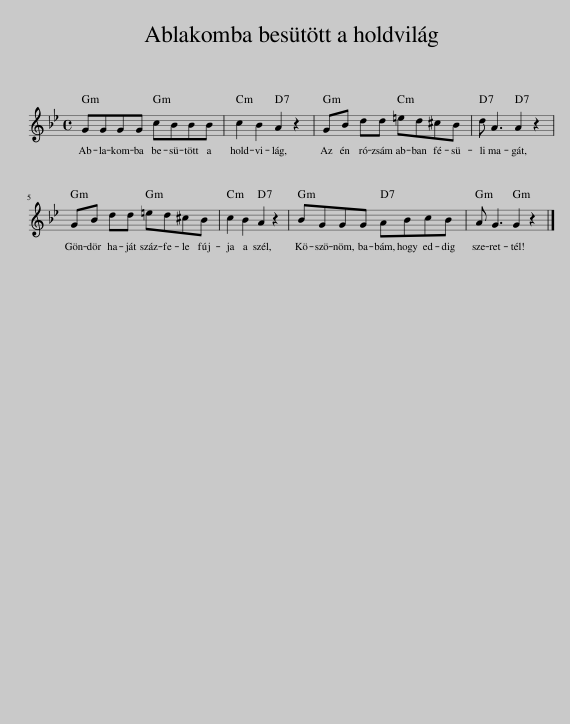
X:1
L:1/8
M:4/4
I:linebreak $
K:Bb
V:1 treble
V:1
 GGGG cBBB | c2 B2 A2 z2 | GB dd =ed^cB | d A3 A2 z2 |$ GB dd =ed^cB | %5
 c2 B2 A2 z2 | BGGG ABcB | A G3 G2 z2 |] %8
